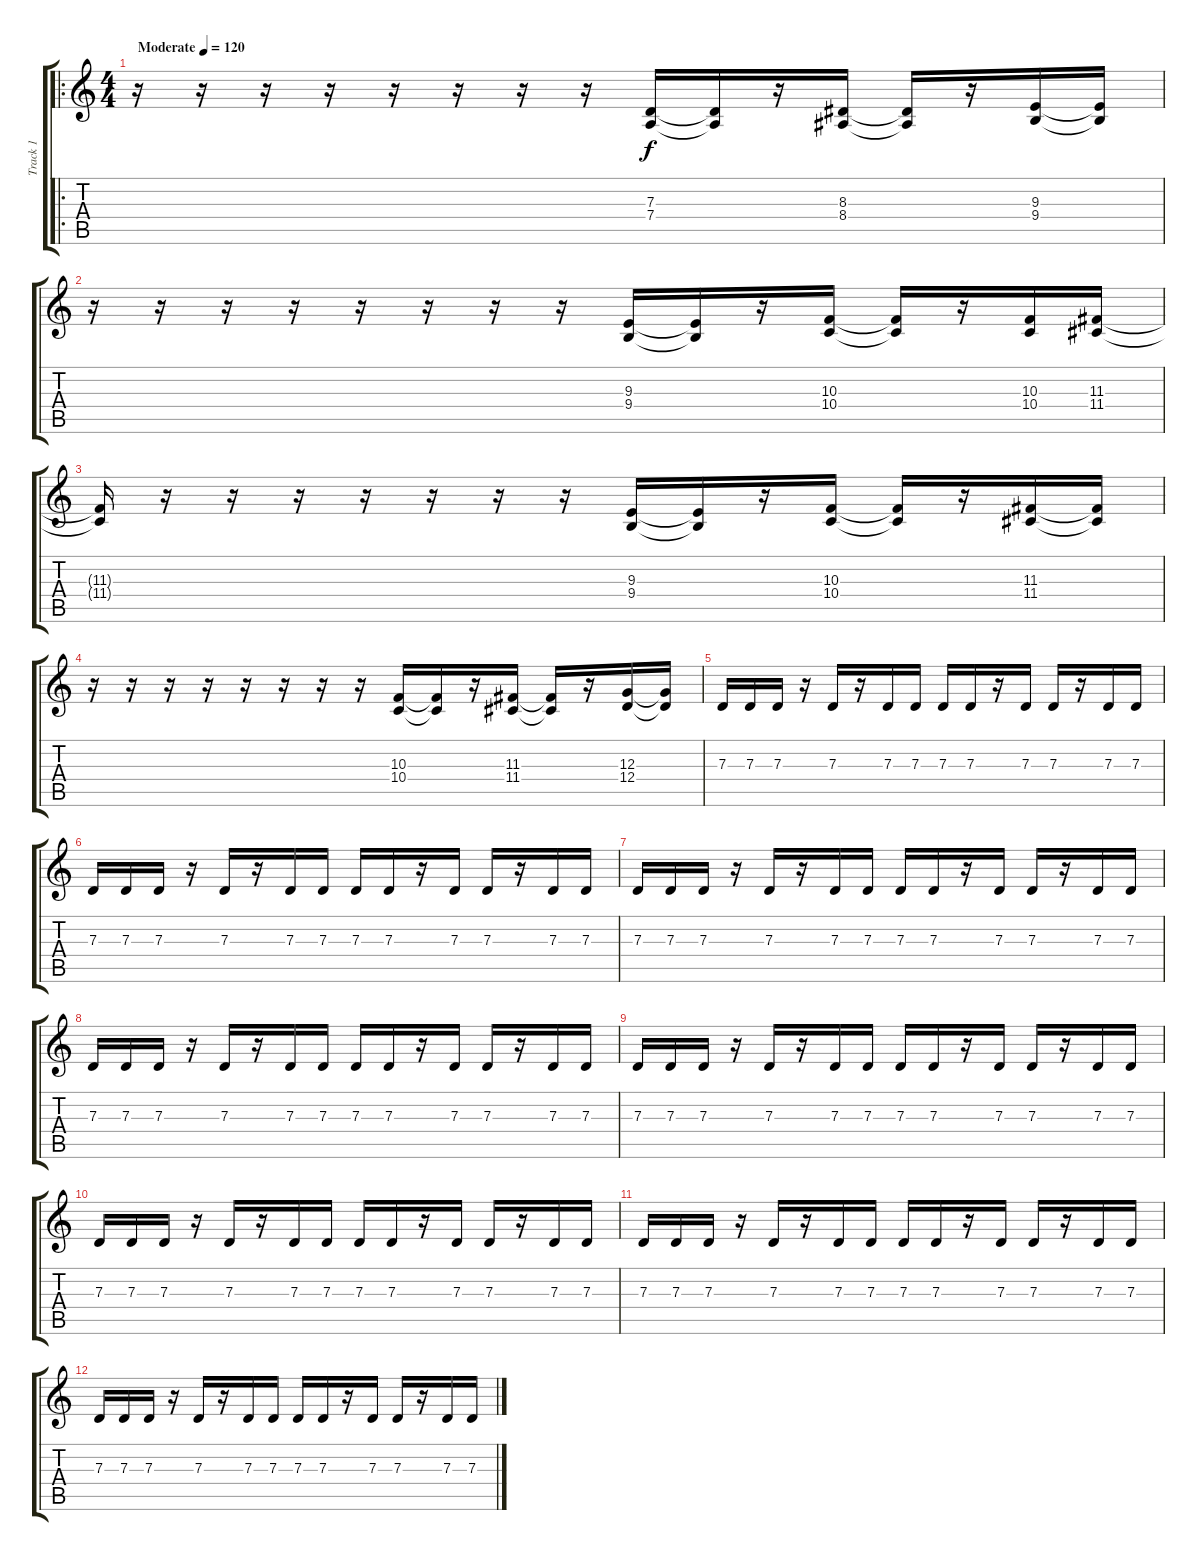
\track ("Track 1" "Track 1") {instrument lead5charang}
\staff {score tabs}
\tuning (E4 B3 G3 D3 A2 E2) {hide}
\ro
\ts (4 4)
\tempo (120 "Moderate")
\clef g2
\ks c
r.16{dy f instrument lead5charang} r.16 r.16 r.16 r.16 r.16 r.16 r.16 (7.3 7.4).16 (7.3{t} 7.4{t}).16 r.16 (8.3 8.4).16 (8.3{t} 8.4{t}).16 r.16 (9.3 9.4).16 (9.3{t} 9.4{t}).16 |
r.16 r.16 r.16 r.16 r.16 r.16 r.16 r.16 (9.3 9.4).16 (9.3{t} 9.4{t}).16 r.16 (10.3 10.4).16 (10.3{t} 10.4{t}).16 r.16 (10.3 10.4).16 (11.3 11.4).16 |
(11.3{t} 11.4{t}).16 r.16 r.16 r.16 r.16 r.16 r.16 r.16 (9.3 9.4).16 (9.3{t} 9.4{t}).16 r.16 (10.3 10.4).16 (10.3{t} 10.4{t}).16 r.16 (11.3 11.4).16 (11.3{t} 11.4{t}).16 |
r.16 r.16 r.16 r.16 r.16 r.16 r.16 r.16 (10.3 10.4).16 (10.3{t} 10.4{t}).16 r.16 (11.3 11.4).16 (11.3{t} 11.4{t}).16 r.16 (12.3 12.4).16 (12.3{t} 12.4{t}).16 |
7.3.16 7.3.16 7.3.16 r.16 7.3.16 r.16 7.3.16 7.3.16 7.3.16 7.3.16 r.16 7.3.16 7.3.16 r.16 7.3.16 7.3.16 |
7.3.16 7.3.16 7.3.16 r.16 7.3.16 r.16 7.3.16 7.3.16 7.3.16 7.3.16 r.16 7.3.16 7.3.16 r.16 7.3.16 7.3.16 |
7.3.16 7.3.16 7.3.16 r.16 7.3.16 r.16 7.3.16 7.3.16 7.3.16 7.3.16 r.16 7.3.16 7.3.16 r.16 7.3.16 7.3.16 |
7.3.16 7.3.16 7.3.16 r.16 7.3.16 r.16 7.3.16 7.3.16 7.3.16 7.3.16 r.16 7.3.16 7.3.16 r.16 7.3.16 7.3.16 |
7.3.16 7.3.16 7.3.16 r.16 7.3.16 r.16 7.3.16 7.3.16 7.3.16 7.3.16 r.16 7.3.16 7.3.16 r.16 7.3.16 7.3.16 |
7.3.16 7.3.16 7.3.16 r.16 7.3.16 r.16 7.3.16 7.3.16 7.3.16 7.3.16 r.16 7.3.16 7.3.16 r.16 7.3.16 7.3.16 |
7.3.16 7.3.16 7.3.16 r.16 7.3.16 r.16 7.3.16 7.3.16 7.3.16 7.3.16 r.16 7.3.16 7.3.16 r.16 7.3.16 7.3.16 |
7.3.16 7.3.16 7.3.16 r.16 7.3.16 r.16 7.3.16 7.3.16 7.3.16 7.3.16 r.16 7.3.16 7.3.16 r.16 7.3.16 7.3.16
